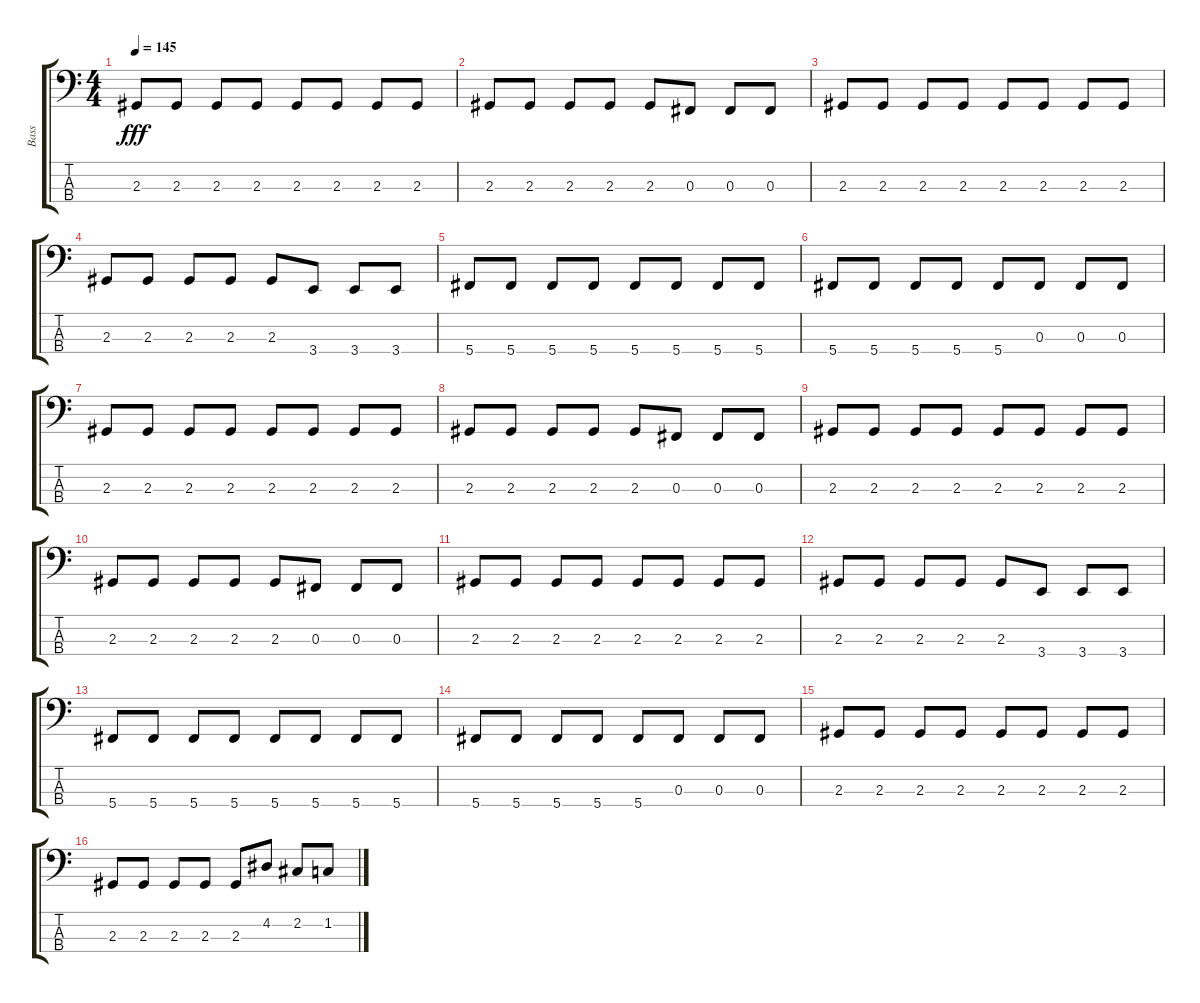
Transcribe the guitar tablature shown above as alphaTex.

\track ("Bass" "Bass") {instrument electricbasspick}
\staff {score tabs}
\tuning (E2 B1 Gb1 Db1) {hide}
\ts (4 4)
\tempo 145
\clef f4
\ks c
2.3.8{dy fff} 2.3.8 2.3.8 2.3.8 2.3.8 2.3.8 2.3.8 2.3.8 |
2.3.8 2.3.8 2.3.8 2.3.8 2.3.8 0.3.8 0.3.8 0.3.8 |
2.3.8 2.3.8 2.3.8 2.3.8 2.3.8 2.3.8 2.3.8 2.3.8 |
2.3.8 2.3.8 2.3.8 2.3.8 2.3.8 3.4.8 3.4.8 3.4.8 |
5.4.8 5.4.8 5.4.8 5.4.8 5.4.8 5.4.8 5.4.8 5.4.8 |
5.4.8 5.4.8 5.4.8 5.4.8 5.4.8 0.3.8 0.3.8 0.3.8 |
2.3.8 2.3.8 2.3.8 2.3.8 2.3.8 2.3.8 2.3.8 2.3.8 |
2.3.8 2.3.8 2.3.8 2.3.8 2.3.8 0.3.8 0.3.8 0.3.8 |
2.3.8 2.3.8 2.3.8 2.3.8 2.3.8 2.3.8 2.3.8 2.3.8 |
2.3.8 2.3.8 2.3.8 2.3.8 2.3.8 0.3.8 0.3.8 0.3.8 |
2.3.8 2.3.8 2.3.8 2.3.8 2.3.8 2.3.8 2.3.8 2.3.8 |
2.3.8 2.3.8 2.3.8 2.3.8 2.3.8 3.4.8 3.4.8 3.4.8 |
5.4.8 5.4.8 5.4.8 5.4.8 5.4.8 5.4.8 5.4.8 5.4.8 |
5.4.8 5.4.8 5.4.8 5.4.8 5.4.8 0.3.8 0.3.8 0.3.8 |
2.3.8 2.3.8 2.3.8 2.3.8 2.3.8 2.3.8 2.3.8 2.3.8 |
2.3.8 2.3.8 2.3.8 2.3.8 2.3.8 4.2.8 2.2.8 1.2.8
